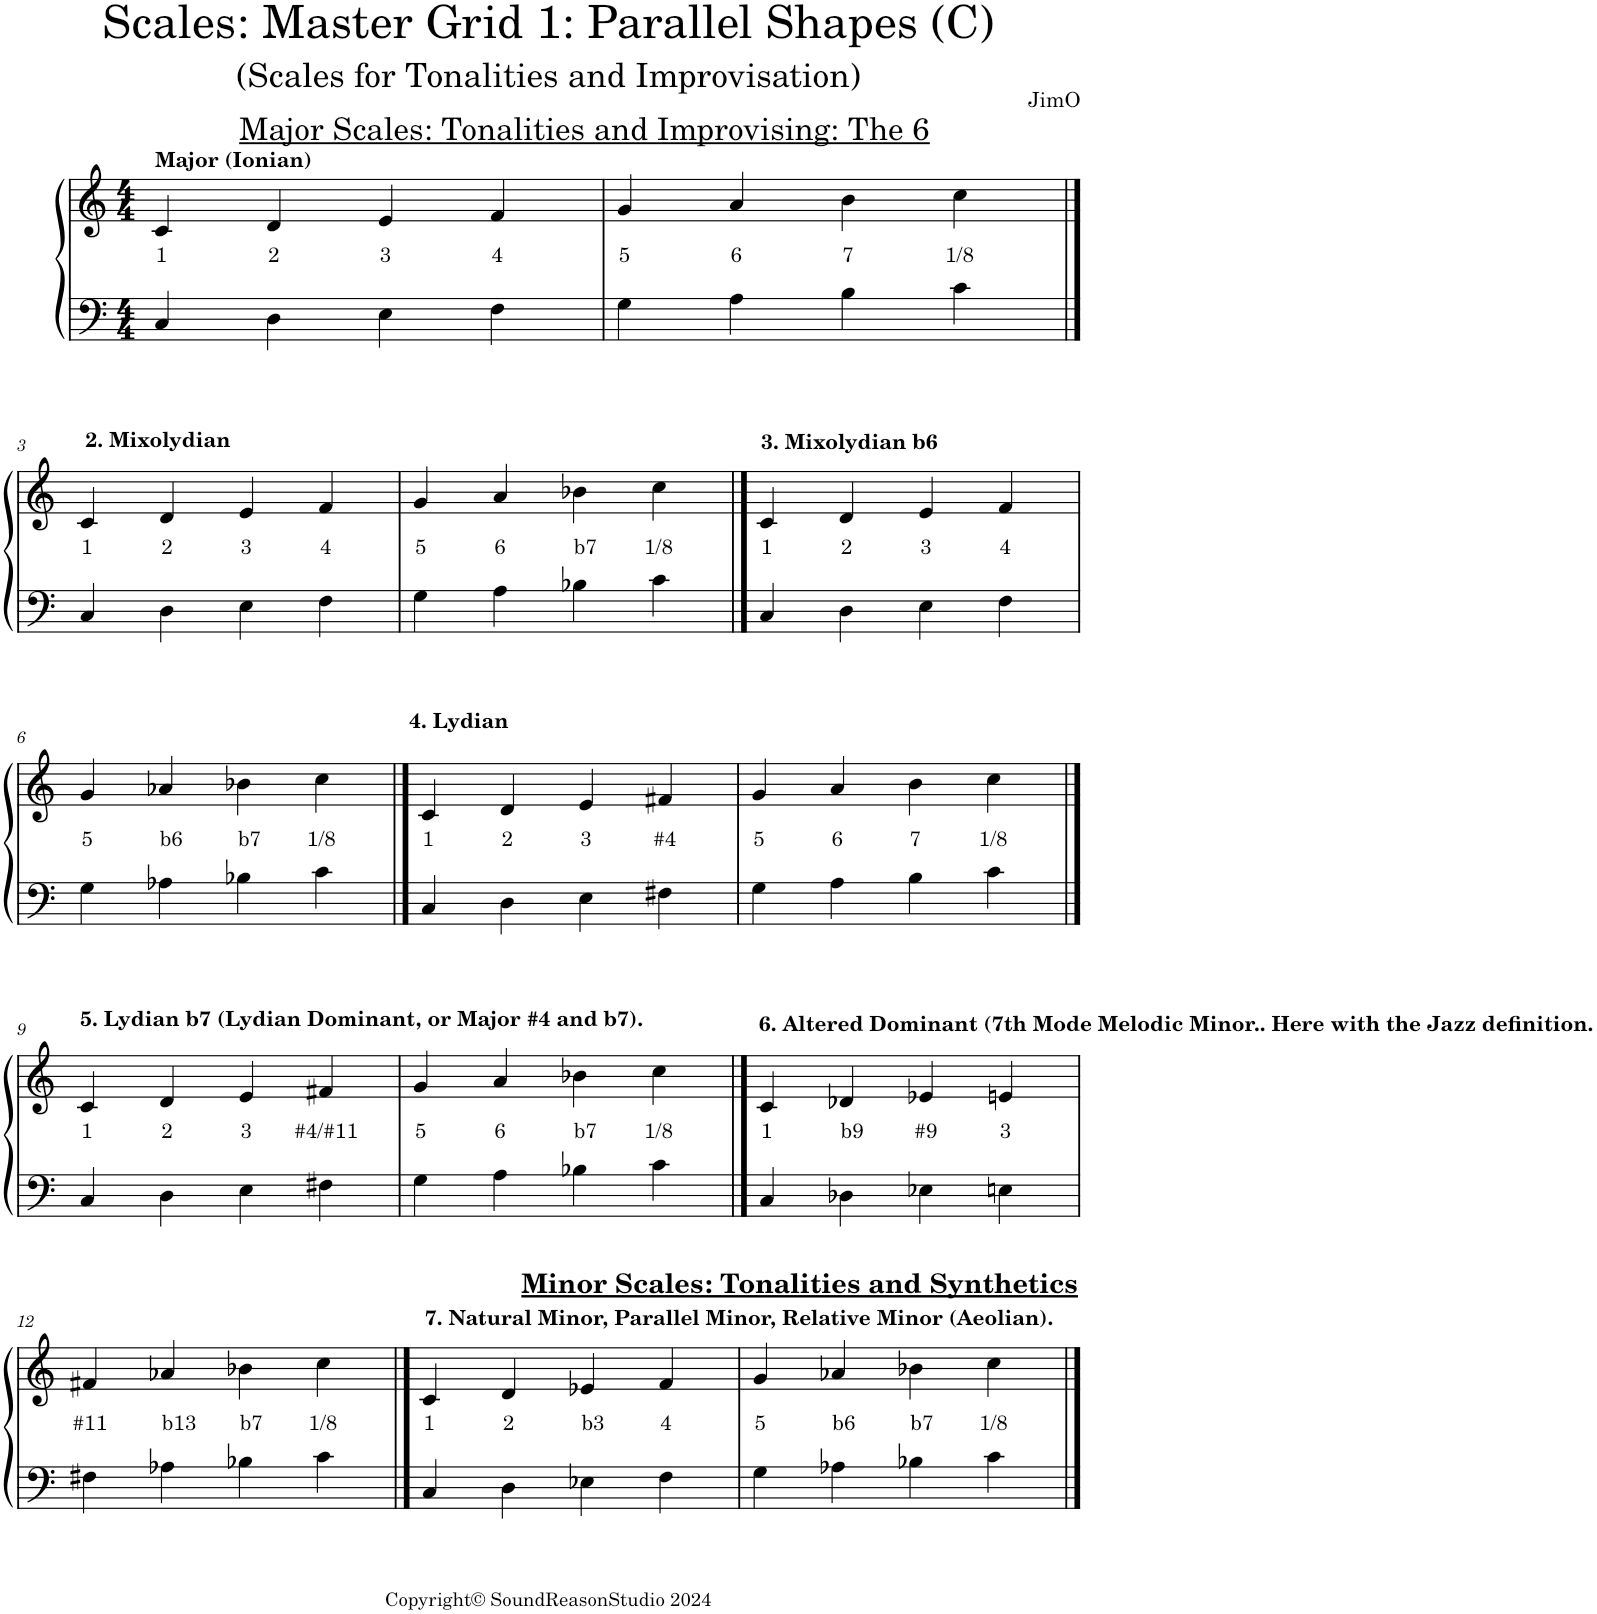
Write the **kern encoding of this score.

**kern	**kern	**text
*part1	*part1	*part1
*staff2	*staff1	*staff1
*I"Piano	*	*
*I'Pno.	*	*
*clefF4	*clefG2	*
*k[]	*k[]	*
*M4/4	*M4/4	*
=1	=1	=1
!	!LO:TX:a:B:t=Major (Ionian)	!
!	!	!LO:LY:b
4C/	4c/	1
!	!	!LO:LY:b
4D\	4d/	2
!	!LO:TX:a:t=Major Scales&colon; Tonalities and Improvising&colon; The 6	!
!	!	!LO:LY:b
4E\	4e/	3
!	!	!LO:LY:b
4F\	4f/	4
=2	=2	=2
!	!	!LO:LY:b
4G\	4g/	5
!	!	!LO:LY:b
4A\	4a/	6
!	!	!LO:LY:b
4B\	4b\	7
!	!	!LO:LY:b
4c\	4cc\	1/8
!!LO:LB:g=z
==3	==3	==3
!	!LO:TX:a:B:t=2. Mixolydian	!
!	!	!LO:LY:b
4C/	4c/	1
!	!	!LO:LY:b
4D\	4d/	2
!	!	!LO:LY:b
4E\	4e/	3
!	!	!LO:LY:b
4F\	4f/	4
=4	=4	=4
!	!	!LO:LY:b
4G\	4g/	5
!	!	!LO:LY:b
4A\	4a/	6
!	!	!LO:LY:b
4B-X\	4b-X\	b7
!	!	!LO:LY:b
4c\	4cc\	1/8
==5	==5	==5
!	!LO:TX:a:B:t=3. Mixolydian b6	!
!	!	!LO:LY:b
4C/	4c/	1
!	!	!LO:LY:b
4D\	4d/	2
!	!	!LO:LY:b
4E\	4e/	3
!	!	!LO:LY:b
4F\	4f/	4
!!LO:LB:g=z
=6	=6	=6
!	!	!LO:LY:b
4G\	4g/	5
!	!	!LO:LY:b
4A-X\	4a-X/	b6
!	!	!LO:LY:b
4B-X\	4b-X\	b7
!	!	!LO:LY:b
4c\	4cc\	1/8
==7	==7	==7
!	!LO:TX:a:B:t=4. Lydian	!
!	!	!LO:LY:b
4C/	4c/	1
!	!	!LO:LY:b
4D\	4d/	2
!	!	!LO:LY:b
4E\	4e/	3
!	!	!LO:LY:b
4F#X\	4f#X/	#4
=8	=8	=8
!	!	!LO:LY:b
4G\	4g/	5
!	!	!LO:LY:b
4A\	4a/	6
!	!	!LO:LY:b
4B\	4b\	7
!	!	!LO:LY:b
4c\	4cc\	1/8
!!LO:LB:g=z
==9	==9	==9
!	!LO:TX:a:B:t=5. Lydian b7 (Lydian Dominant, or Major #4 and b7).	!
!	!	!LO:LY:b
4C/	4c/	1
!	!	!LO:LY:b
4D\	4d/	2
!	!	!LO:LY:b
4E\	4e/	3
!	!	!LO:LY:b
4F#X\	4f#X/	#4/#11
=10	=10	=10
!	!	!LO:LY:b
4G\	4g/	5
!	!	!LO:LY:b
4A\	4a/	6
!	!	!LO:LY:b
4B-X\	4b-X\	b7
!	!	!LO:LY:b
4c\	4cc\	1/8
==11	==11	==11
!	!LO:TX:a:B:t=6. Altered Dominant (7th Mode Melodic Minor.. Here with the Jazz definition.	!
!	!	!LO:LY:b
4C/	4c/	1
!	!	!LO:LY:b
4D-X\	4d-X/	b9
!	!	!LO:LY:b
4E-X\	4e-X/	#9
!	!	!LO:LY:b
4En\	4en/	3
!!LO:LB:g=z
=12	=12	=12
!	!	!LO:LY:b
4F#X\	4f#X/	#11
!	!	!LO:LY:b
4A-X\	4a-X/	b13
!	!	!LO:LY:b
4B-X\	4b-X\	b7
!	!	!LO:LY:b
4c\	4cc\	1/8
==13	==13	==13
!	!LO:TX:a:B:t=7. Natural Minor, Parallel Minor, Relative Minor (Aeolian).	!
!	!	!LO:LY:b
4C/	4c/	1
!	!	!LO:LY:b
4D\	4d/	2
!	!LO:TX:a:B:t=Minor Scales&colon; Tonalities and Synthetics	!
!	!	!LO:LY:b
4E-X\	4e-X/	b3
!	!	!LO:LY:b
4F\	4f/	4
=14	=14	=14
!	!	!LO:LY:b
4G\	4g/	5
!	!	!LO:LY:b
4A-X\	4a-X/	b6
!	!	!LO:LY:b
4B-X\	4b-X\	b7
!	!	!LO:LY:b
4c\	4cc\	1/8
==	==	==
*-	*-	*-
